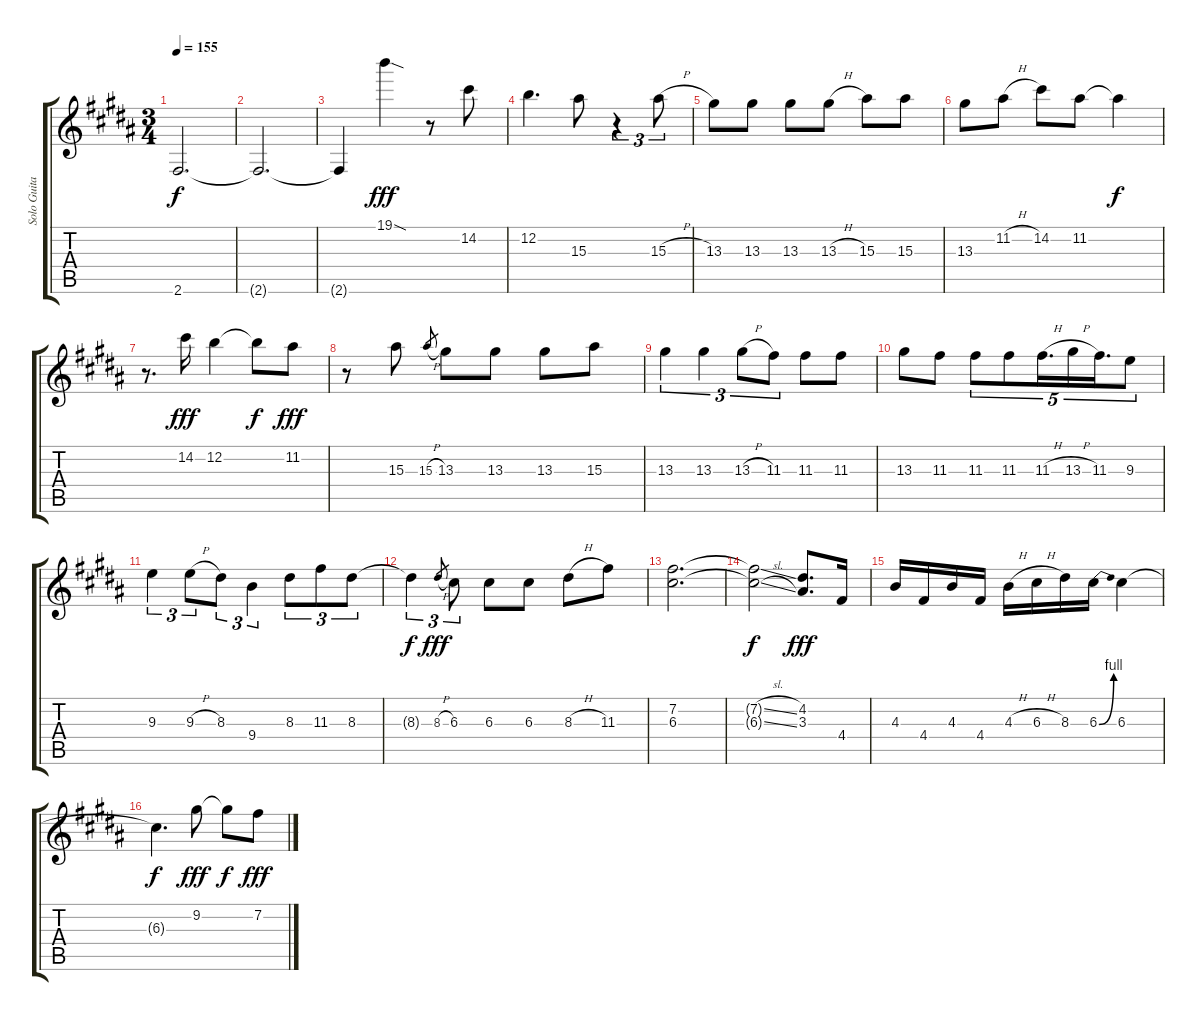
\track ("Solo Guitar" "Solo Guita") {instrument distortionguitar}
\staff {score tabs}
\tuning (E4 B3 G3 D3 A2 E2) {hide}
\ts (3 4)
\tempo 155
\clef g2
\ks b
2.6{t}.2{d dy f} |
2.6{t}.2{d} |
2.6{t}.4 19.1{sod}.4{dy fff instrument overdrivenguitar} r.8 14.2.8 |
12.2.4{d} 15.3.8 r.4{tu (3 2)} 15.3{h}.8{tu (3 2)} |
13.3.8 13.3.8 13.3.8 13.3{h}.8 15.3.8 15.3.8 |
13.3.8 11.2{h}.8 14.2.8 11.2.8 11.2{t}.4{dy f} |
r.8{d} 14.2.16{dy fff} 12.2.4 12.2{t}.8{dy f} 11.2.8{dy fff} |
r.8 15.3.8 15.3{h}.8{gr} 13.3.8 13.3.8 13.3.8 15.3.8 |
13.3.4{tu (3 2)} 13.3.4{tu (3 2)} 13.3{h}.8{tu (3 2)} 11.3.8{tu (3 2)} 11.3.8 11.3.8 |
13.3.8 11.3.8 11.3.8{tu (5 4)} 11.3.8{tu (5 4)} 11.3{h}.16{d tu (5 4)} 13.3{h}.16{tu (5 4)} 11.3.16{d tu (5 4)} 9.3.8{tu (5 4)} |
9.3.4{tu (3 2)} 9.3{h}.8{tu (3 2) beam merge} 8.3.8{tu (3 2)} 9.4.4{tu (3 2)} 8.3.8{tu (3 2)} 11.3.8{tu (3 2)} 8.3.8{tu (3 2)} |
8.3{t}.4{tu (3 2) dy f} 8.3{h}.8{gr dy fff} 6.3.8{tu (3 2)} 6.3.8 6.3.8 8.3{h}.8 11.3.8 |
(7.2 6.3).2{d} |
(7.2{sl t} 6.3{sl t}).2{dy f} (4.2 3.3).8{d dy fff} 4.4.16 |
4.3.16 4.4.16 4.3.16 4.4.16 4.3{h}.16 6.3{h}.16 8.3.16 6.3{be (bend 0 0 60 4)}.16 6.3.4 |
6.3{t}.4{d dy f} 9.2.8{dy fff} 9.2{t}.8{dy f} 7.2.8{dy fff}
